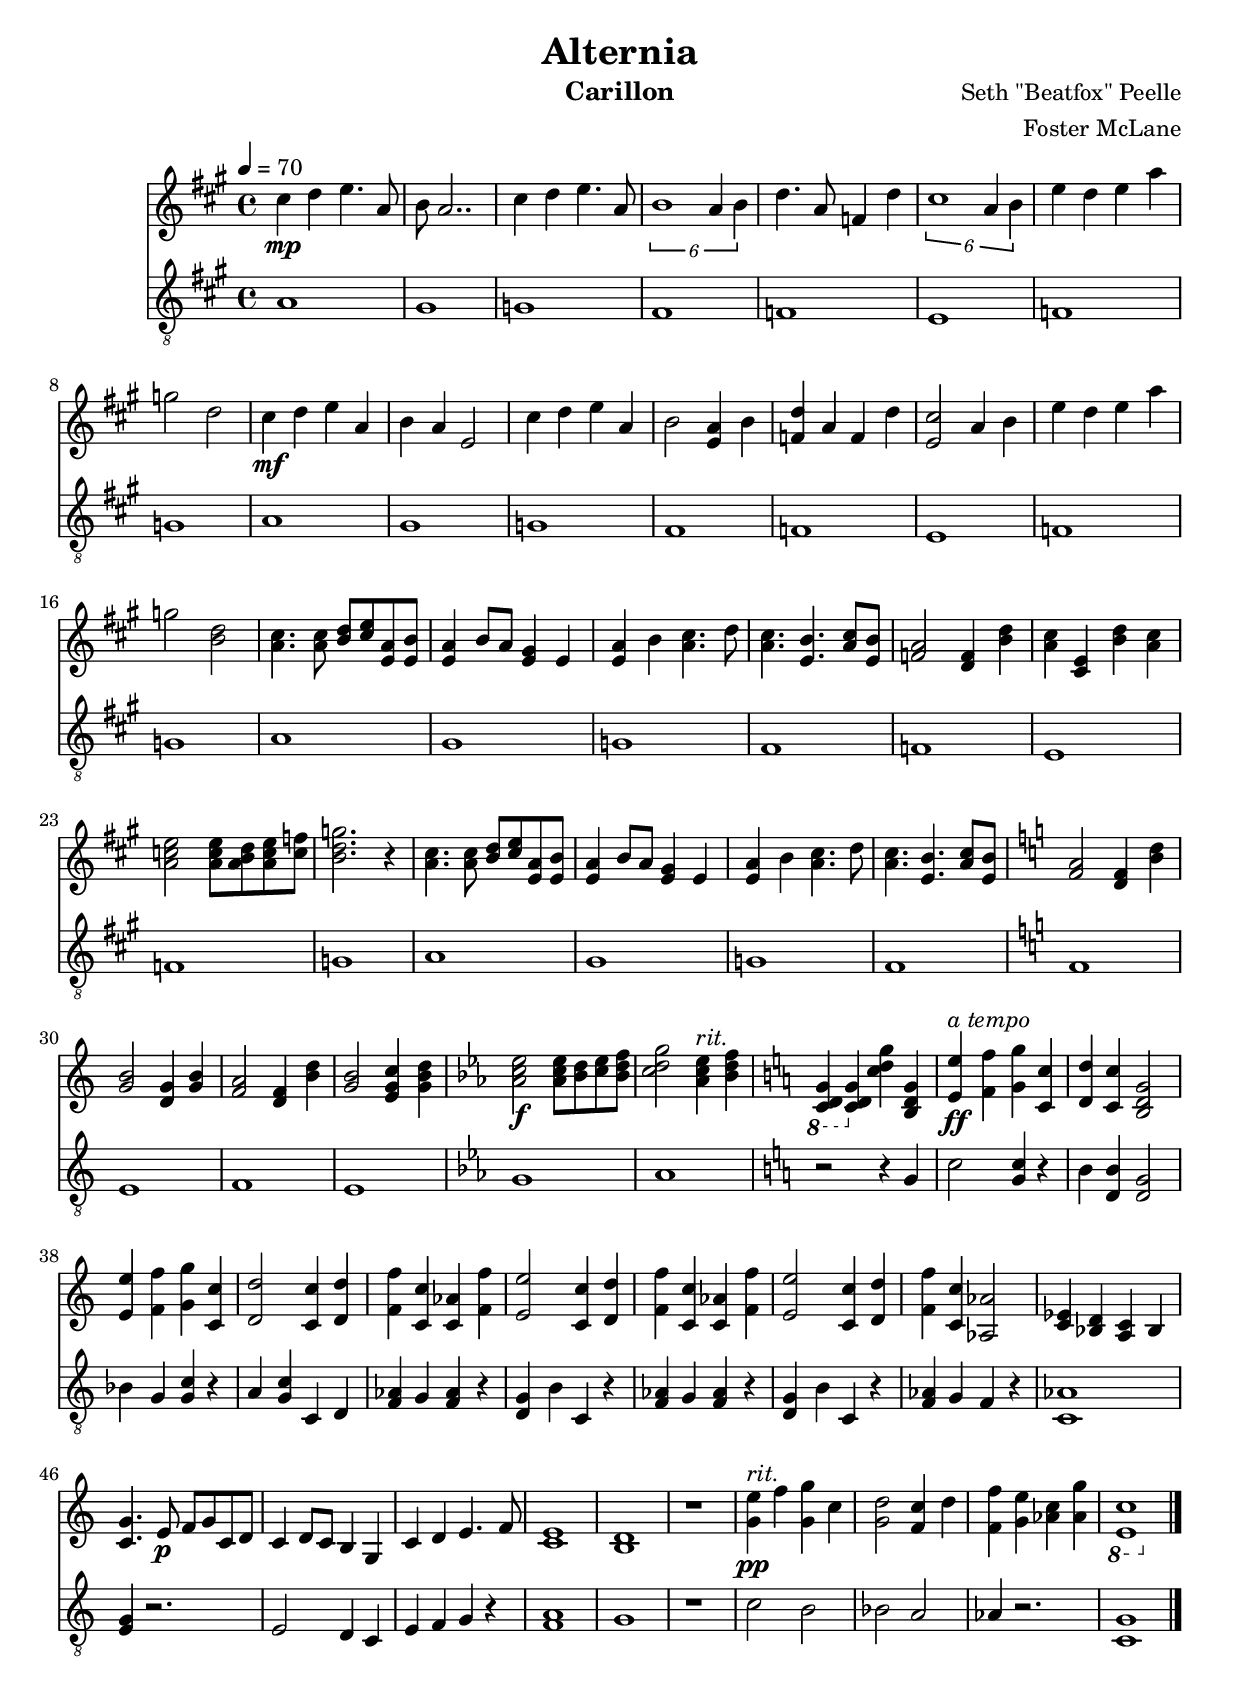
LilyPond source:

\version "2.18.2"

\header {
  title = "Alternia"
  instrument = "Carillon"
  composer = "Seth \"Beatfox\" Peelle"
  arranger = "Foster McLane"
}

main_tempo = \tempo 4 = 70
main_key = \key a \major

melody = \relative c'' {
  % verse 1
  cis4\mp d e4. a,8
  b8 a2..

  cis4 d e4. a,8
  \tuplet 6/4 { b1 a4 b }

  d4. a8 f4 d'
  \tuplet 6/4 { cis1 a4 b }

  e4 d e a
  g2 d2

  % verse 1 (second)
  cis4\mf d e a,
  b4 a e2

  cis'4 d e a,
  b2 <e, a>4 b'

  <f d'>4 a f d'
  <e, cis'>2 a4 b

  e4 d e a
  g2 <b, d>2

  % verse 2
  <a cis>4. <a cis>8 <b d> <cis e> <e, a> <e b'>
  <e a>4 b'8 a <e gis>4 e

  <e a>4 b' <a cis>4. d8
  <a cis>4. <e b'> <a cis>8 <e b'>

  <f a>2 <d f>4 <b' d>
  <a cis>4 <cis, e> <b' d> <a cis>

  <a c e>2 <a c e>8 <a b d> <a c e> <c f>
  <b d g>2. r4

  % verse 2 (second)
  <a cis>4. <a cis>8 <b d> <cis e> <e, a> <e b'>
  <e a>4 b'8 a <e gis>4 e

  <e a>4 b' <a cis>4. d8
  <a cis>4. <e b'> <a cis>8 <e b'>

  % transition 1 (flat)
  \key c \major

  <f a>2 <d f>4 <b' d>
  <g b>2 <d g>4 <g b>

  <f a>2 <d f>4 <b' d>
  <g b>2 <e g c>4 <g b d>

  % transition 2 (flat)
  \key ees \major

  <aes c ees>2\f <aes c ees>8 <bes d> <c ees> <bes d f>
  <c d g>2
    {
      \set Score.tempoHideNote = ##t

      \tempo 4 = 66 <aes c ees>4^\markup { \italic "rit." } \tempo 4 = 62 <bes d f>

      % transition 3 (sharp)
      \key c \major

      \tempo 4 = 58 \ottava #-1 <c,, d g>4 \ottava #0 \tempo 4 = 54 <c' d g> \tempo 4 = 50 <c' d g> \tempo 4 = 46 <b, d g>
    }

  % finale
  {
    \set Score.tempoHideNote = ##t
    \main_tempo
  }

  <e e'>4\ff^\markup { \italic "a tempo" } <f f'> <g g'> <c, c'>

  <d d'>4 <c c'> <b d g>2

  <e e'>4 <f f'> <g g'> <c, c'>
  <d d'>2 <c c'>4 <d d'>

  <f f'>4 <c c'> <c aes'> <f f'>
  <e e'>2 <c c'>4 <d d'>

  <f f'>4 <c c'> <c aes'> <f f'>
  <e e'>2 <c c'>4 <d d'>

  <f f'>4 <c c'> <aes aes'>2
  <ees' c>4 <d bes> <c a> bes

  % reprise
  <c g'>4. e8\p f g c, d
  c4 d8 c b4 g

  c4 d e4. f8
  <c e>1

  <b d>1
  r1

  % ending
  {
    \set Score.tempoHideNote = ##t

    \tempo 4 = 66 <g' e'>4\pp^\markup { \italic "rit." } f' \tempo 4 = 62 <g, g'> c
    \tempo 4 = 58 <g d'>2 \tempo 4 = 54 <f c'>4 d'

    \tempo 4 = 50 <f, f'>4 <g e'> \tempo 4 = 46 <aes c> \tempo 4 = 42 <aes g'>
    \ottava #-1 <e, c'>1 \ottava #0
  }

  \bar "|."
}

bass = \relative c' {
  % verse 1
  a1
  gis1

  g1
  fis1

  f1
  e1

  f1
  g1

  % verse 1 (second)
  a1
  gis1

  g1
  fis1

  f1
  e1

  f1
  g1

  % verse 2
  a1
  gis1

  g1
  fis1

  f1
  e1

  f1
  g1

  % verse 2 (second)
  a1
  gis1

  g1
  fis1

  % transition 1 (flat)
  \key c \major

  f1
  e1

  f1
  e1

  % transition 2 (flat)
  \key ees \major

  g1
  aes1

  % transition 3 (sharp)
  \key c \major

  r2 r4 g

  % finale
  c2 <g c>4 r4
  b4 <d, b'>4 <d g>2

  bes'4 g <g c> r4
  a4 <g c> c, d

  <f aes>4 g <f aes> r
  <d g>4 b' c, r4

  <f aes>4 g <f aes> r
  <d g>4 b' c, r4

  <f aes>4 g f r
  <aes c,>1

  % reprise
  <g e>4 r2.
  e2 d4 c

  e4 f g r
  <f a>1

  g1
  r1

  % ending
  c2 b
  bes2 a

  aes4 r2.
  <c, g'>1

  \bar "|."
}

keys = \new Staff {
  \clef "treble"

  \main_tempo
  \main_key

  \melody
}

pedals = \new Staff {
  \clef "treble_8"

  \main_tempo
  \main_key

  \bass
}

\score {
  <<
    \keys
    \pedals
  >>

  \midi {}
  \layout {}
}
